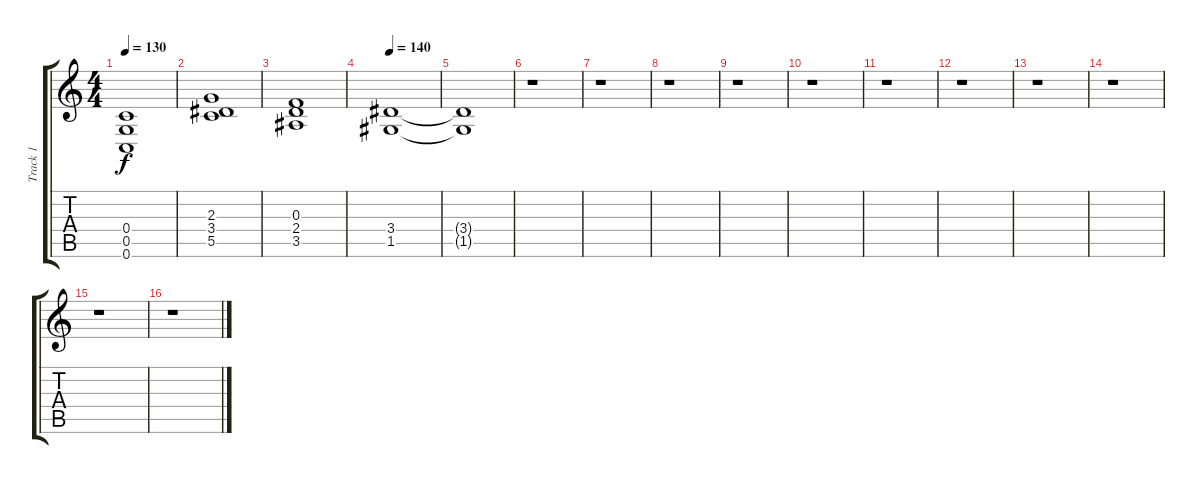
\track ("Track 1" "Track 1") {instrument distortionguitar}
\staff {score tabs}
\tuning (D4 A3 F3 C3 G2 C2) {hide}
\ts (4 4)
\tempo 130
\clef g2
\ks c
(0.4{t} 0.5{t} 0.6{t}).1{dy f} |
(2.3 3.4 5.5).1 |
(0.3 2.4 3.5).1 |
\tempo 140
(3.4 1.5).1 |
(3.4{t} 1.5{t}).1 |
r.1 |
r.1 |
r.1 |
r.1 |
r.1 |
r.1 |
r.1 |
r.1 |
r.1 |
r.1 |
r.1
